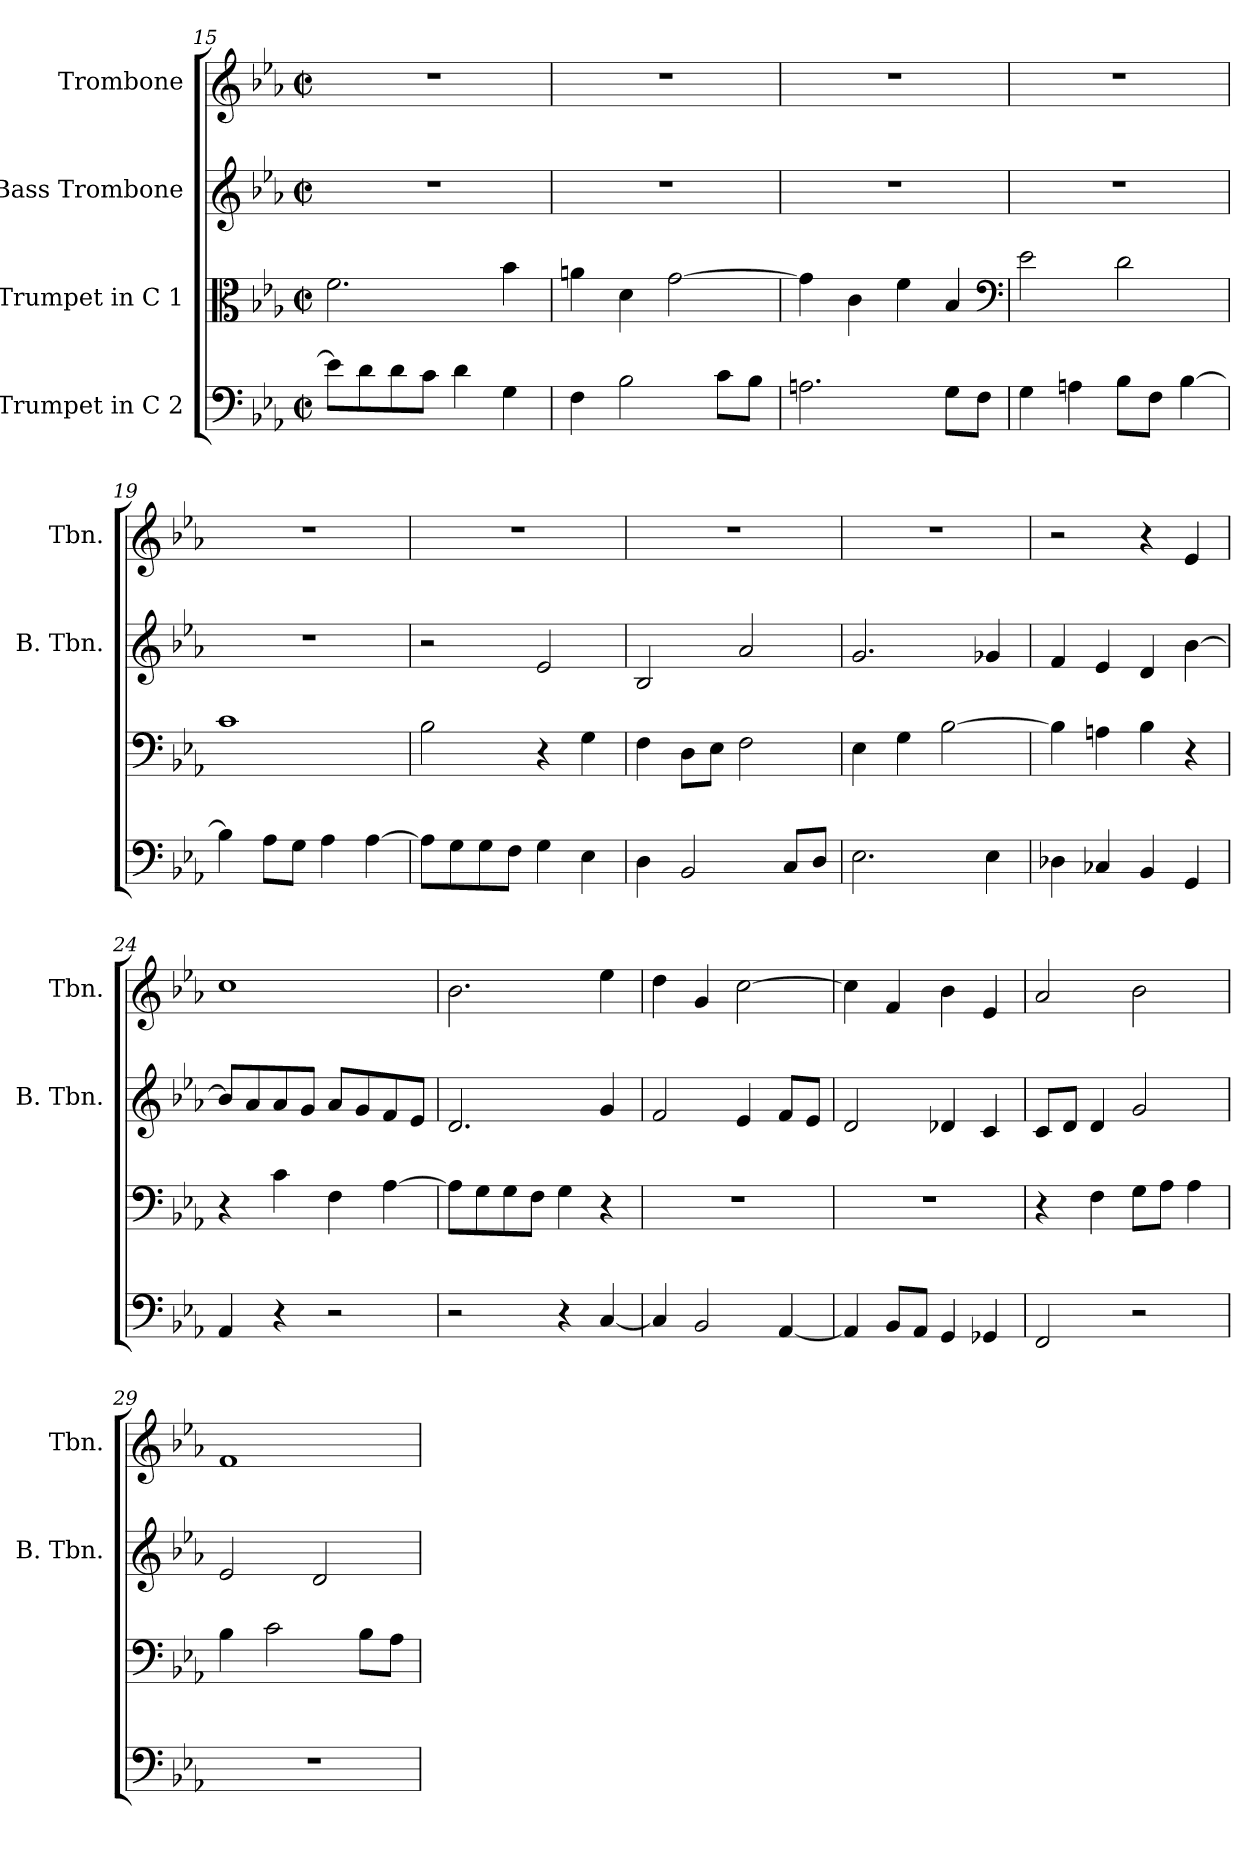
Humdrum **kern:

**kern	**kern	**kern	**kern
*part4	*part3	*part2	*part1
*staff4	*staff3	*staff2	*staff1
*I"Trumpet in C 2	*I"Trumpet in C 1	*I"Bass Trombone	*I"Trombone
*	*	*I'B. Tbn.	*I'Tbn.
*clefF4	*clefC3	*clefG2	*clefG2
*k[b-e-a-]	*k[b-e-a-]	*k[b-e-a-]	*k[b-e-a-]
*E-:	*E-:	*E-:	*E-:
*M2/2	*M2/2	*M2/2	*M2/2
*met(c|)	*met(c|)	*met(c|)	*met(c|)
=15	=15	=15	=15
8e-\L]	2.f\	1r	1r
8d\	.	.	.
8d\	.	.	.
8c\J	.	.	.
4d\	.	.	.
4G\	4b-\	.	.
=16	=16	=16	=16
4F\	4an\	1r	1r
2B-\	4d\	.	.
.	[2g\	.	.
8c\L	.	.	.
8B-\J	.	.	.
!!LO:PB:g=z
=17	=17	=17	=17
2.An\	4g\]	1r	1r
.	4c\	.	.
.	4f\	.	.
8G\L	4B-/	.	.
8F\J	.	.	.
*	*clefF4	*	*
=18	=18	=18	=18
4G\	2e-\	1r	1r
4An\	.	.	.
8B-\L	2d\	.	.
8F\J	.	.	.
[4B-\	.	.	.
=19	=19	=19	=19
4B-\]	1c	1r	1r
8A-\L	.	.	.
8G\J	.	.	.
4A-\	.	.	.
[4A-\	.	.	.
=20	=20	=20	=20
8A-\L]	2B-\	2r	1r
8G\	.	.	.
8G\	.	.	.
8F\J	.	.	.
4G\	4r	2e-/	.
4E-\	4G\	.	.
=21	=21	=21	=21
4D\	4F\	2B-/	1r
2BB-/	8D\L	.	.
.	8E-\J	.	.
.	2F\	2a-/	.
8C/L	.	.	.
8D/J	.	.	.
!!LO:LB:g=z
=22	=22	=22	=22
2.E-\	4E-\	2.g/	1r
.	4G\	.	.
.	[2B-\	.	.
4E-\	.	4g-X/	.
=23	=23	=23	=23
4D-X\	4B-\]	4f/	2r
4C-X/	4An\	4e-/	.
4BB-/	4B-\	4d/	4r
4GG/	4r	[4b-\	4e-/
=24	=24	=24	=24
4AA-/	4r	8b-/L]	1cc
.	.	8a-/	.
4r	4c\	8a-/	.
.	.	8g/J	.
2r	4F\	8a-/L	.
.	.	8g/	.
.	[4A-\	8f/	.
.	.	8e-/J	.
=25	=25	=25	=25
2r	8A-\L]	2.d/	2.b-\
.	8G\	.	.
.	8G\	.	.
.	8F\J	.	.
4r	4G\	.	.
[4C/	4r	4g/	4ee-\
=26	=26	=26	=26
4C/]	1r	2f/	4dd\
2BB-/	.	.	4g/
.	.	4e-/	[2cc\
[4AA-/	.	8f/L	.
.	.	8e-/J	.
!!LO:LB:g=z
=27	=27	=27	=27
4AA-/]	1r	2d/	4cc\]
8BB-/L	.	.	4f/
8AA-/J	.	.	.
4GG/	.	4d-X/	4b-\
4GG-X/	.	4c/	4e-/
=28	=28	=28	=28
2FF/	4r	8c/L	2a-/
.	.	8d/J	.
.	4F\	4d/	.
2r	8G\L	2g/	2b-\
.	8A-\J	.	.
.	4A-\	.	.
=29	=29	=29	=29
1r	4B-\	2e-/	1f
.	2c\	.	.
.	.	2d/	.
.	8B-\L	.	.
.	8A-\J	.	.
=	=	=	=
*-	*-	*-	*-
